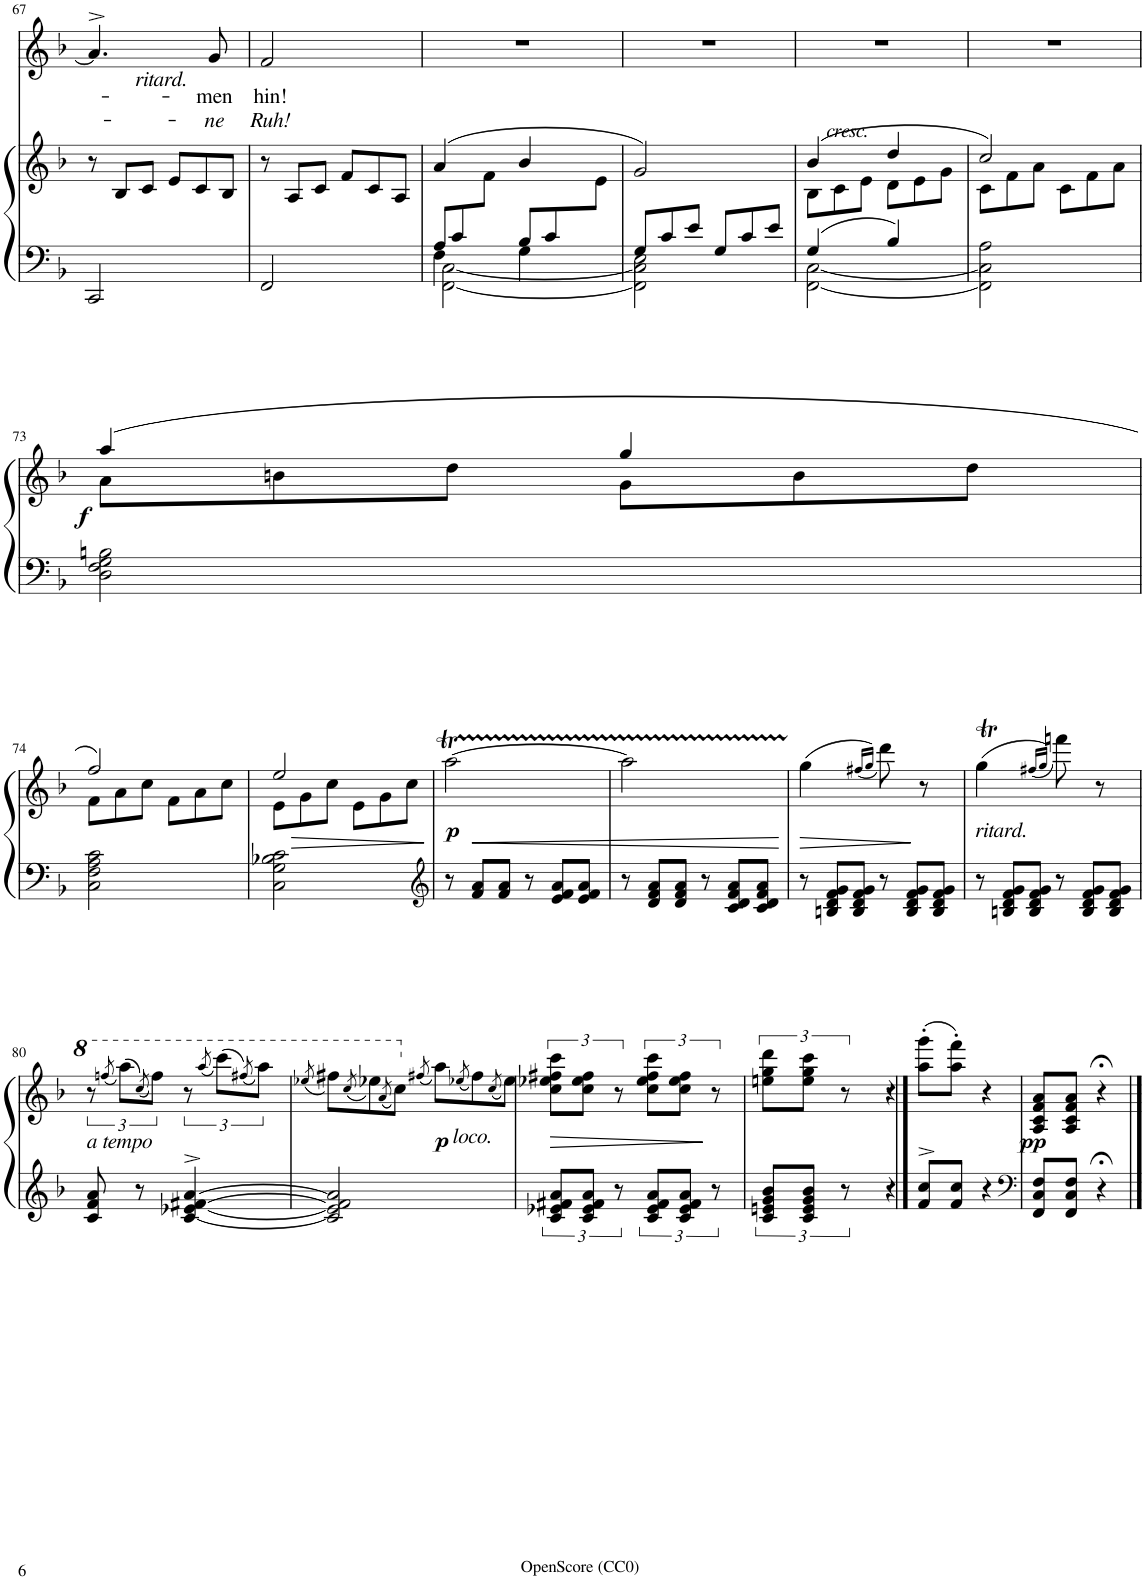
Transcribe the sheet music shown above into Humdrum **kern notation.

**kern	**kern	**dynam	**kern	**text	**text
*part2	*part2	*part2	*part1	*part1	*part1
*staff3	*staff2	*staff2/3	*staff1	*staff1	*staff1
*I"Pianoforte	*	*	*I"Singstimme Voice	*	*
*I'Pno	*	*	*	*	*
!!LO:PB:g=z
*clefG2	*clefG2	*	*clefG2	*	*
*k[b-]	*k[b-]	*	*k[b-]	*	*
*M2/4	*M2/4	*	*M2/4	*	*
*	*Xtuplet	*	*	*	*
=67	=67	=67	=67	=67	=67
!	!	!	!LO:TX:b:i:t=ritard.	!	!
2CC/	12r	.	4.a^>/]	.	.
.	12B-/L	.	.	.	.
.	12c/J	.	.	.	.
.	12e/L	.	.	.	.
.	12c/	.	.	.	.
!	!	!	!	!LO:LY:b	!LO:LY:b
.	.	.	8g/	-men	-ne
.	12B-/J	.	.	.	.
=68	=68	=68	=68	=68	=68
!	!	!	!	!LO:LY:b	!LO:LY:b
2FF/	12r;<	.	2f/	hin!	Ruh!
.	12A/L	.	.	.	.
.	12c/J	.	.	.	.
.	12f/L	.	.	.	.
.	12c/	.	.	.	.
.	12A/J	.	.	.	.
=69	=69	=69	=69	=69	=69
*Xtuplet	*	*	*	*	*
*^	*^	*	*	*	*
*	*^	*	*	*	*	*	*
12A/L	4F\	[2FF\ [2C\	(4a/	6ryy	.	2r	.	.
12c/	.	.	.	.	.	.	.	.
12ryy	.	.	.	12f\J	.	.	.	.
12B-/L	4G\	.	4b-/	6ryy	.	.	.	.
12c/	.	.	.	.	.	.	.	.
12ryy	.	.	.	12e\J	.	.	.	.
*	*	*	*v	*v	*	*	*	*
=70	=70	=70	=70	=70	=70	=70	=70
12G/L	2E\	2FF\] 2C\]	2g/)	.	2r	.	.
12c/	.	.	.	.	.	.	.
12e/J	.	.	.	.	.	.	.
12G/L	.	.	.	.	.	.	.
12c/	.	.	.	.	.	.	.
12e/J	.	.	.	.	.	.	.
*	*v	*v	*	*	*	*	*
=71	=71	=71	=71	=71	=71	=71
*	*	*^	*	*	*	*
!	!	!LO:TX:a:i:t=cresc.	!	!	!	!	!
4G/	[2FF\ [2C\	(4b-/	12B-\L	.	2r	.	.
.	.	.	12c\	.	.	.	.
.	.	.	12e\J	.	.	.	.
4B-/	.	4dd/	12d\L	.	.	.	.
.	.	.	12e\	.	.	.	.
.	.	.	12g\J	.	.	.	.
=72	=72	=72	=72	=72	=72	=72	=72
2A\	2FF\] 2C\]	2cc/)	12c\L	.	2r	.	.
.	.	.	12f\	.	.	.	.
.	.	.	12a\J	.	.	.	.
.	.	.	12c\L	.	.	.	.
.	.	.	12f\	.	.	.	.
.	.	.	12a\J	.	.	.	.
*v	*v	*	*	*	*	*	*
!!LO:LB:g=z
=73	=73	=73	=73	=73	=73	=73
!	!	!	!LO:DY:b	!	!	!
2D\ 2F\ 2G\ 2Bn\	(4aa/	12a\L	f	2r	.	.
.	.	12bn\	.	.	.	.
.	.	12dd\J	.	.	.	.
.	4gg/	12g\L	.	.	.	.
.	.	12b\	.	.	.	.
.	.	12dd\J	.	.	.	.
!!LO:LB:g=z
=74	=74	=74	=74	=74	=74	=74
2C\ 2F\ 2A\ 2c\	2ff/)	12f\L	.	2r	.	.
.	.	12a\	.	.	.	.
.	.	12cc\J	.	.	.	.
.	.	12f\L	.	.	.	.
.	.	12a\	.	.	.	.
.	.	12cc\J	.	.	.	.
=75	=75	=75	=75	=75	=75	=75
!	!	!	!LO:HP:b	!	!	!
2C\ 2G\ 2B-X\ 2c\	2ee/	12e\L	>	2r	.	.
.	.	12g\	.	.	.	.
.	.	12cc\J	.	.	.	.
.	.	12e\L	.	.	.	.
.	.	12g\	.	.	.	.
.	.	12cc;<'~\J	.	.	.	.
*	*v	*v	*	*	*	*
.	.	]	.	.	.
=76	=76	=76	=76	=76	=76
*clefG2	*	*	*	*	*
*tuplet	*	*	*	*	*
!	!	!LO:HP:b	!	!	!
!	!	!LO:DY:n=1:b	!	!	!
12r	[2aat\	< p	2r	.	.
12f/ 12a/L	.	.	.	.	.
12f/ 12a/J	.	.	.	.	.
12r	.	.	.	.	.
12e/ 12f/ 12a/L	.	.	.	.	.
12e/ 12f/ 12a/J	.	.	.	.	.
=77	=77	=77	=77	=77	=77
*Xtuplet	*	*	*	*	*
12r	2aa\]	.	2r	.	.
12d/ 12f/ 12a/L	.	.	.	.	.
12d/ 12f/ 12a/J	.	.	.	.	.
12r	.	.	.	.	.
12c/ 12d/ 12f/ 12a/L	.	.	.	.	.
12c/ 12d/ 12f/ 12a/J	.	.	.	.	.
.	.	[	.	.	.
=78	=78	=78	=78	=78	=78
!	!	!LO:HP:b	!	!	!
12r	(4ggTTT\	>	2r	.	.
12Bn/ 12d/ 12f/ 12g/L	.	.	.	.	.
12B/ 12d/ 12f/ 12g/J	.	.	.	.	.
.	(16qff#X/LL	.	.	.	.
.	16qgg/JJ)	.	.	.	.
12r	8ddd\)	.	.	.	.
12B/ 12d/ 12f/ 12g/L	.	.	.	.	.
.	8r	]	.	.	.
12B/ 12d/ 12f/ 12g/J	.	.	.	.	.
=79	=79	=79	=79	=79	=79
!	!LO:TX:b:i:t=ritard.	!	!	!	!
12r	(4ggT\	.	2r	.	.
12Bn/ 12d/ 12f/ 12g/L	.	.	.	.	.
12B/ 12d/ 12f/ 12g/J	.	.	.	.	.
.	(16qff#X/LL	.	.	.	.
.	16qgg/JJ)	.	.	.	.
12r	8fffn\)	.	.	.	.
12B/ 12d/ 12f/ 12g/L	.	.	.	.	.
.	8r	.	.	.	.
12B/ 12d/ 12f/ 12g/J	.	.	.	.	.
!!LO:LB:g=z
=80	=80	=80	=80	=80	=80
*	*8va	*	*	*	*
*	*tuplet	*	*	*	*
!	!LO:TX:b:i:t=a tempo	!	!	!	!
8c/ 8f/ 8a/	12r	.	2r	.	.
.	(8qfffn/	.	.	.	.
.	(12aaa\L)	.	.	.	.
8r	.	.	.	.	.
.	(8qccc/)	.	.	.	.
.	12fff\J)	.	.	.	.
[4c/^> [4e-X/^> [4f#X/^> [4a/^>	12r	.	.	.	.
.	(8qaaa/	.	.	.	.
.	(12cccc\L)	.	.	.	.
.	(8qfff#X/)	.	.	.	.
.	12aaa\J)	.	.	.	.
=81	=81	=81	=81	=81	=81
.	(8qeee-X/	.	.	.	.
*	*Xtuplet	*	*	*	*
2c/] 2e-/] 2f#/] 2a/]	12fff#X\L)	.	2r	.	.
.	(8qccc/	.	.	.	.
.	12eee-X\)	.	.	.	.
.	(8qaa/	.	.	.	.
.	12ccc\J)	.	.	.	.
*	*X8va	*	*	*	*
.	(8qff#X/	.	.	.	.
!	!LO:TX:b:i:t=loco.	!	!	!	!
!	!	!LO:DY:b	!	!	!
.	12aa\L)	p	.	.	.
.	(8qee-X/	.	.	.	.
.	12ff#\)	.	.	.	.
.	(8qcc/	.	.	.	.
.	12ee-\J)	.	.	.	.
=82	=82	=82	=82	=82	=82
*tuplet	*tuplet	*	*	*	*
!	!	!LO:HP:b	!	!	!
12c/ 12e-X/ 12f#X/ 12a/L	12cc\ 12ee-X\ 12ff#X\ 12ccc\L	>	2r	.	.
12c/ 12e-/ 12f#/ 12a/J	12cc\ 12ee-\ 12ff#\J	.	.	.	.
12r	12r	.	.	.	.
12c/ 12e-/ 12f#/ 12a/L	12cc\ 12ee-\ 12ff#\ 12ccc\L	.	.	.	.
12c/ 12e-/ 12f#/ 12a/J	12cc\ 12ee-\ 12ff#\J	.	.	.	.
12r	12r	]	.	.	.
=83	=83	=83	=83	=83	=83
12c/ 12en/ 12g/ 12b-/L	12een\ 12gg\ 12ddd\L	.	2r	.	.
12c/ 12e/ 12g/ 12b-/J	12ee\ 12gg\ 12ccc\J	.	.	.	.
12r	12r	.	.	.	.
4r	4r	.	.	.	.
=84:|!	=84:|!	=84:|!	=84:|!	=84:|!	=84:|!
8f/^> 8cc/^>L	(8aa\' 8ggg\'L	.	2r	.	.
8f/ 8cc/J	8aa\' 8fff\'J)	.	.	.	.
4r	4r	.	.	.	.
=85	=85	=85	=85	=85	=85
*clefF4	*	*	*	*	*
!	!	!LO:DY:b	!	!	!
8FF/ 8C/ 8F/L	8A/ 8c/ 8f/ 8a/L	pp	2r	.	.
8FF/ 8C/ 8F/J	8A/ 8c/ 8f/ 8a/J	.	.	.	.
4r;<	4r;<	.	.	.	.
==	==	==	==	==	==
*-	*-	*-	*-	*-	*-
